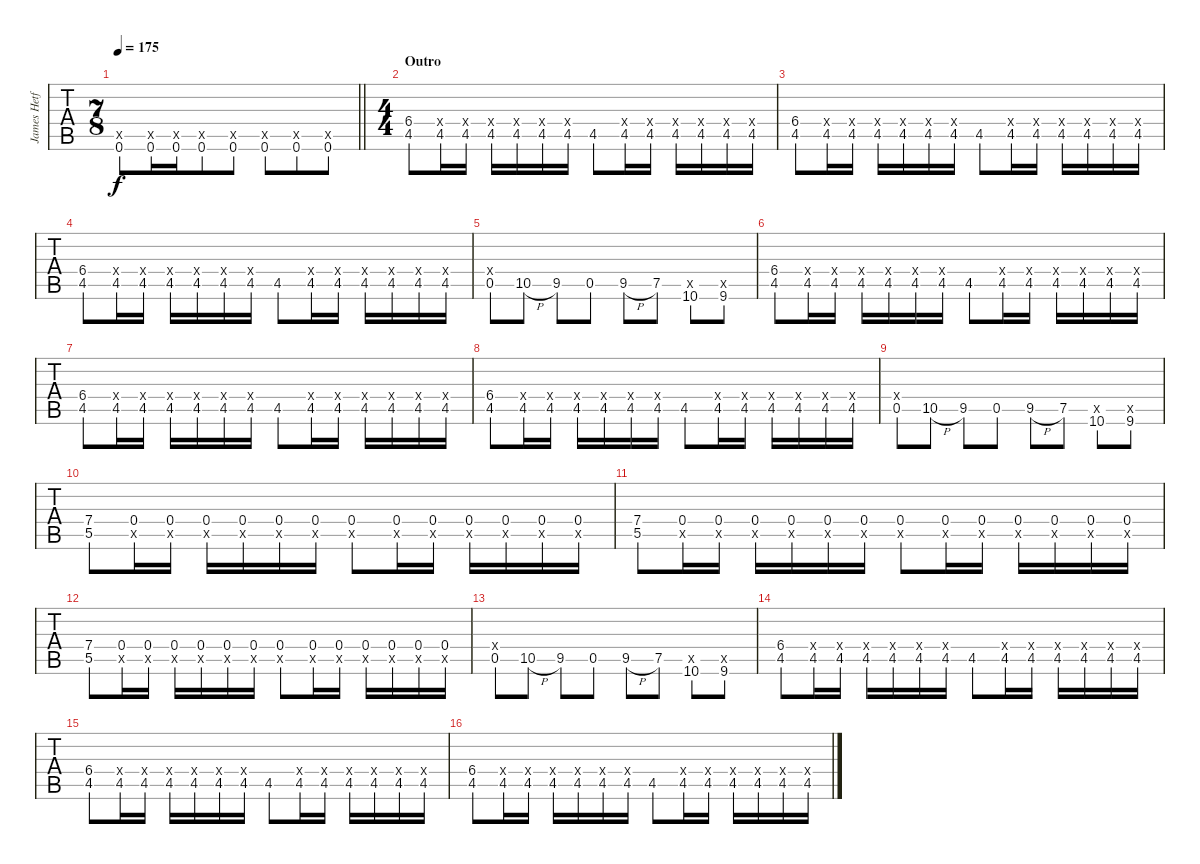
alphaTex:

\track ("James Hetfield" "James Hetf") {instrument distortionguitar}
\staff {tabs}
\tuning (E4 B3 G3 D3 A2 E2) {hide}
\ts (7 8)
\tempo 175
\clef g2
\barLineRight lightlight
\ks c
(0.5{x} 0.6).8{dy f} (0.5{x} 0.6).16 (0.5{x} 0.6).16 (0.5{x} 0.6).8 (0.5{x} 0.6).8 (0.5{x} 0.6).8 (0.5{x} 0.6).8 (0.5{x} 0.6).8 |
\ts (4 4)
\section ("" "Outro")
(6.4 4.5).8 (0.4{x} 4.5).16 (0.4{x} 4.5).16 (0.4{x} 4.5).16 (0.4{x} 4.5).16 (0.4{x} 4.5).16 (0.4{x} 4.5).16 4.5.8 (0.4{x} 4.5).16 (0.4{x} 4.5).16 (0.4{x} 4.5).16 (0.4{x} 4.5).16 (0.4{x} 4.5).16 (0.4{x} 4.5).16 |
(6.4 4.5).8 (0.4{x} 4.5).16 (0.4{x} 4.5).16 (0.4{x} 4.5).16 (0.4{x} 4.5).16 (0.4{x} 4.5).16 (0.4{x} 4.5).16 4.5.8 (0.4{x} 4.5).16 (0.4{x} 4.5).16 (0.4{x} 4.5).16 (0.4{x} 4.5).16 (0.4{x} 4.5).16 (0.4{x} 4.5).16 |
(6.4 4.5).8 (0.4{x} 4.5).16 (0.4{x} 4.5).16 (0.4{x} 4.5).16 (0.4{x} 4.5).16 (0.4{x} 4.5).16 (0.4{x} 4.5).16 4.5.8 (0.4{x} 4.5).16 (0.4{x} 4.5).16 (0.4{x} 4.5).16 (0.4{x} 4.5).16 (0.4{x} 4.5).16 (0.4{x} 4.5).16 |
(0.4{x} 0.5).8 10.5{h}.8 9.5.8 0.5.8 9.5{h}.8 7.5.8 (0.5{x} 10.6).8 (0.5{x} 9.6).8 |
(6.4 4.5).8 (0.4{x} 4.5).16 (0.4{x} 4.5).16 (0.4{x} 4.5).16 (0.4{x} 4.5).16 (0.4{x} 4.5).16 (0.4{x} 4.5).16 4.5.8 (0.4{x} 4.5).16 (0.4{x} 4.5).16 (0.4{x} 4.5).16 (0.4{x} 4.5).16 (0.4{x} 4.5).16 (0.4{x} 4.5).16 |
(6.4 4.5).8 (0.4{x} 4.5).16 (0.4{x} 4.5).16 (0.4{x} 4.5).16 (0.4{x} 4.5).16 (0.4{x} 4.5).16 (0.4{x} 4.5).16 4.5.8 (0.4{x} 4.5).16 (0.4{x} 4.5).16 (0.4{x} 4.5).16 (0.4{x} 4.5).16 (0.4{x} 4.5).16 (0.4{x} 4.5).16 |
(6.4 4.5).8 (0.4{x} 4.5).16 (0.4{x} 4.5).16 (0.4{x} 4.5).16 (0.4{x} 4.5).16 (0.4{x} 4.5).16 (0.4{x} 4.5).16 4.5.8 (0.4{x} 4.5).16 (0.4{x} 4.5).16 (0.4{x} 4.5).16 (0.4{x} 4.5).16 (0.4{x} 4.5).16 (0.4{x} 4.5).16 |
(0.4{x} 0.5).8 10.5{h}.8 9.5.8 0.5.8 9.5{h}.8 7.5.8 (0.5{x} 10.6).8 (0.5{x} 9.6).8 |
(7.4 5.5).8 (0.4 5.5{x}).16 (0.4 5.5{x}).16 (0.4 5.5{x}).16 (0.4 5.5{x}).16 (0.4 5.5{x}).16 (0.4 5.5{x}).16 (0.4 4.5{x}).8 (0.4 4.5{x}).16 (0.4 4.5{x}).16 (0.4 4.5{x}).16 (0.4 4.5{x}).16 (0.4 4.5{x}).16 (0.4 4.5{x}).16 |
(7.4 5.5).8 (0.4 5.5{x}).16 (0.4 5.5{x}).16 (0.4 5.5{x}).16 (0.4 5.5{x}).16 (0.4 5.5{x}).16 (0.4 5.5{x}).16 (0.4 4.5{x}).8 (0.4 4.5{x}).16 (0.4 4.5{x}).16 (0.4 4.5{x}).16 (0.4 4.5{x}).16 (0.4 4.5{x}).16 (0.4 4.5{x}).16 |
(7.4 5.5).8 (0.4 5.5{x}).16 (0.4 5.5{x}).16 (0.4 5.5{x}).16 (0.4 5.5{x}).16 (0.4 5.5{x}).16 (0.4 5.5{x}).16 (0.4 4.5{x}).8 (0.4 4.5{x}).16 (0.4 4.5{x}).16 (0.4 4.5{x}).16 (0.4 4.5{x}).16 (0.4 4.5{x}).16 (0.4 4.5{x}).16 |
(0.4{x} 0.5).8 10.5{h}.8 9.5.8 0.5.8 9.5{h}.8 7.5.8 (0.5{x} 10.6).8 (0.5{x} 9.6).8 |
(6.4 4.5).8 (0.4{x} 4.5).16 (0.4{x} 4.5).16 (0.4{x} 4.5).16 (0.4{x} 4.5).16 (0.4{x} 4.5).16 (0.4{x} 4.5).16 4.5.8 (0.4{x} 4.5).16 (0.4{x} 4.5).16 (0.4{x} 4.5).16 (0.4{x} 4.5).16 (0.4{x} 4.5).16 (0.4{x} 4.5).16 |
(6.4 4.5).8 (0.4{x} 4.5).16 (0.4{x} 4.5).16 (0.4{x} 4.5).16 (0.4{x} 4.5).16 (0.4{x} 4.5).16 (0.4{x} 4.5).16 4.5.8 (0.4{x} 4.5).16 (0.4{x} 4.5).16 (0.4{x} 4.5).16 (0.4{x} 4.5).16 (0.4{x} 4.5).16 (0.4{x} 4.5).16 |
(6.4 4.5).8 (0.4{x} 4.5).16 (0.4{x} 4.5).16 (0.4{x} 4.5).16 (0.4{x} 4.5).16 (0.4{x} 4.5).16 (0.4{x} 4.5).16 4.5.8 (0.4{x} 4.5).16 (0.4{x} 4.5).16 (0.4{x} 4.5).16 (0.4{x} 4.5).16 (0.4{x} 4.5).16 (0.4{x} 4.5).16
